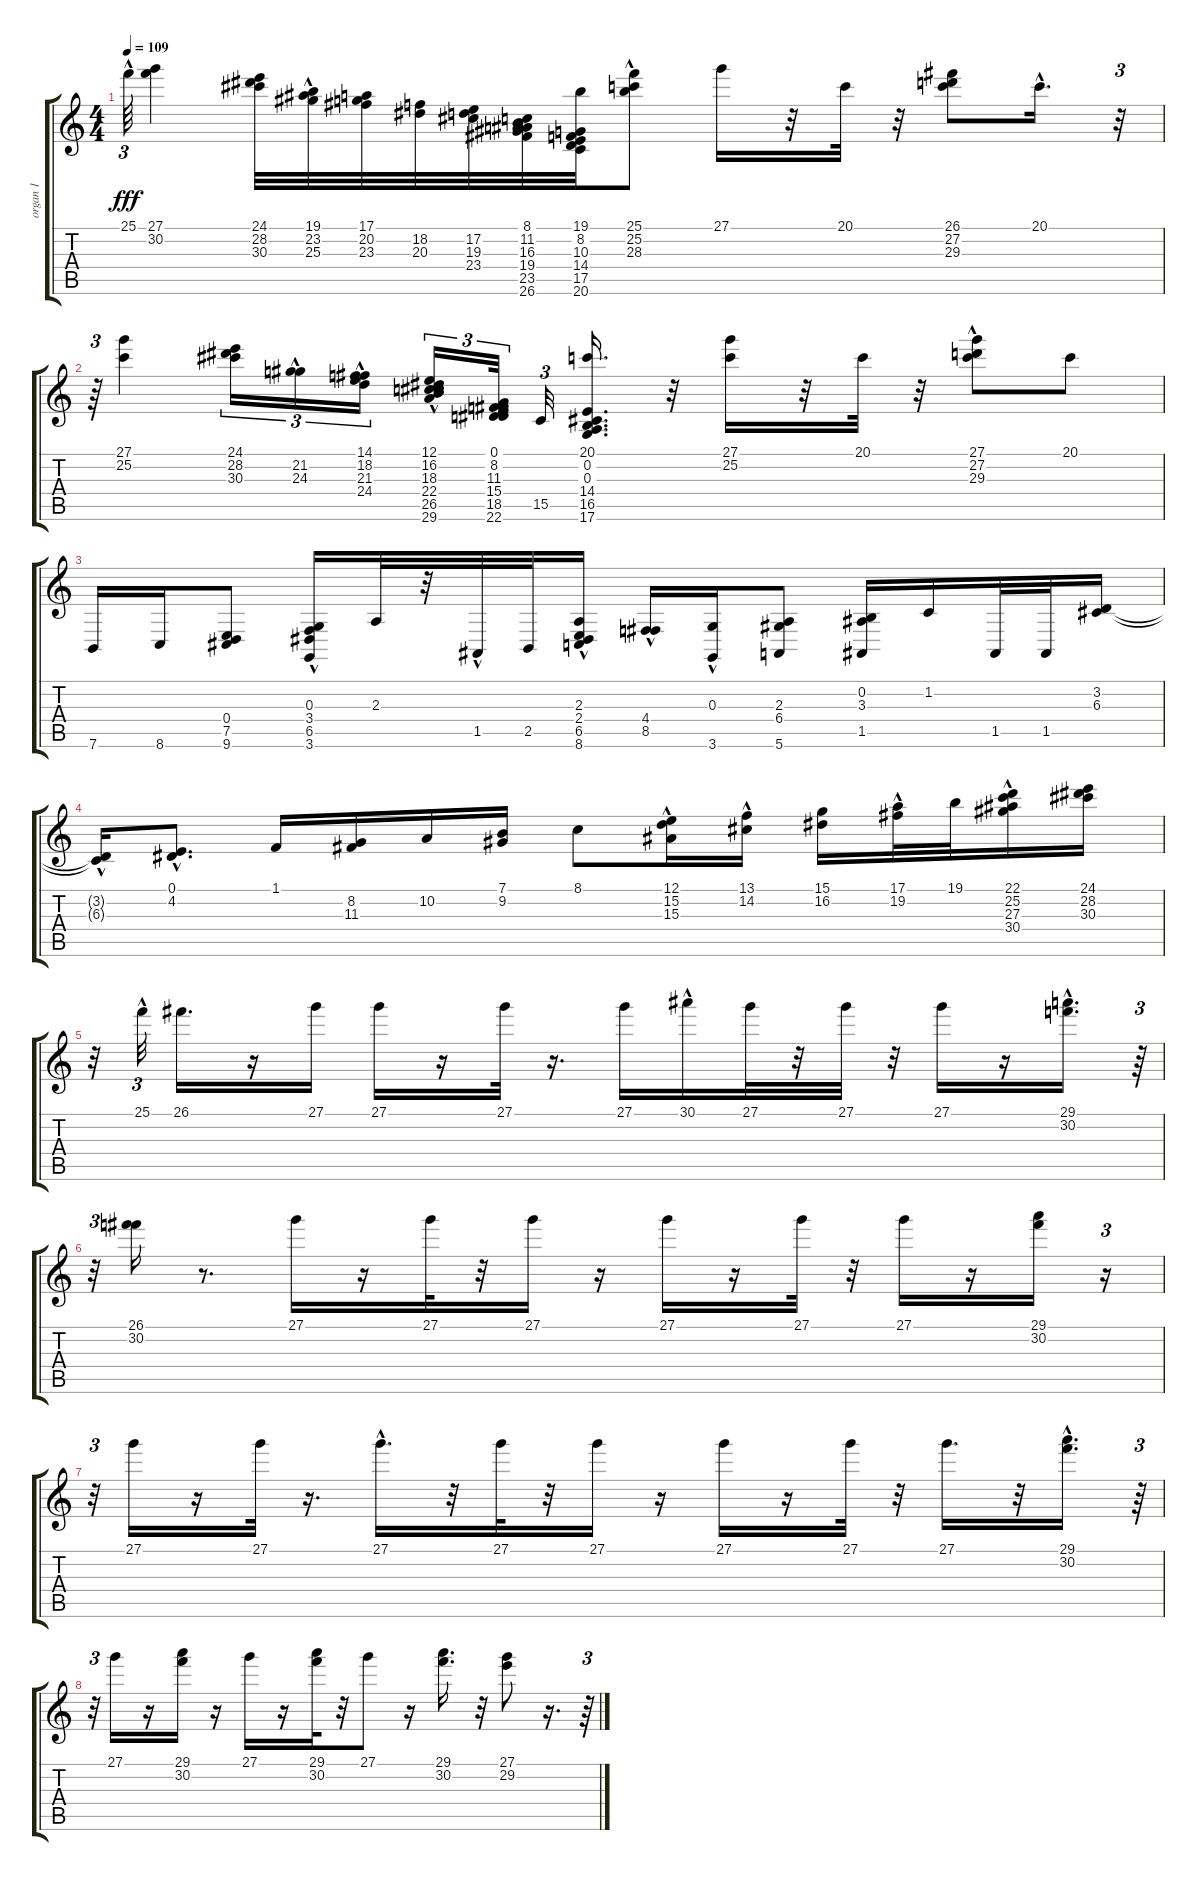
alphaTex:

\track ("organ 1" "organ 1") {instrument rockorgan}
\staff {score tabs}
\tuning (E4 B3 G3 D3 A2 E2) {hide}
\ts (4 4)
\tempo 109
\clef g2
\ks c
25.1{hac t}.64{tu (3 2) dy fff} (27.1 30.2).4 (24.1 28.2 30.3).32 (19.1 23.2 25.3{hac}).32 (17.1 20.2 23.3).32 (18.2 20.3).32 (17.2 19.3 23.4).32 (8.1 11.2 16.3 19.4 23.5 26.6).32 (19.1 8.2 10.3 14.4 17.5 20.6).32 (25.1 25.2{hac} 28.3).8 27.1.16 r.32 20.1.32 r.32 (26.1 27.2 29.3).8 20.1{hac}.16{d} r.32{tu (3 2)} |
r.64{tu (3 2)} (27.1 25.2).4 (24.1 28.2 30.3).16{tu (3 2)} (21.2{hac} 24.3{hac}).16{tu (3 2)} (14.1{hac} 18.2 21.3 24.4{hac}).16{tu (3 2)} (12.1 16.2 18.3 22.4 26.5{hac} 29.6).16{tu (3 2)} (0.1 8.2 11.3 15.4 18.5 22.6).32{tu (3 2)} 15.5.32{tu (3 2)} (20.1 0.2 0.3 14.4 16.5 17.6).16{d} r.32 (27.1 25.2).16 r.32 20.1.32 r.32 (27.1{hac} 27.2 29.3{hac}).8 20.1.8 |
7.6.16 8.6.16 (0.4 7.5 9.6).8 (0.3{hac} 3.4{hac} 6.5 3.6).16 2.3.32 r.32 1.5{hac}.32 2.5.32 (2.3 2.4 6.5{hac} 8.6{hac}).16 (4.4 8.5{hac}).16 (0.3{hac} 3.6).16 (2.3 6.4 5.6).8 (0.2 3.3 1.5).16 1.2.16 1.5.32 1.5.32 (3.2 6.3).16 |
(3.2{hac t} 6.3{hac t}).16 (0.1{hac} 4.2).8{d} 1.1.16 (8.2 11.3).16 10.2.16 (7.1 9.2).16 8.1.8 (12.1{hac} 15.2{hac} 15.3{hac}).16 (13.1{hac} 14.2).16 (15.1 16.2).16 (17.1 19.2{hac}).32 19.1.32 (22.1{hac} 25.2 27.3{hac} 30.4{hac}).16 (24.1 28.2 30.3).16 |
r.32 25.1{hac}.32{tu (3 2)} 26.1.16{d} r.16 27.1.16 27.1.16 r.16 27.1.32 r.16{d} 27.1.16 30.1{hac}.16 27.1.32 r.32 27.1.32 r.32 27.1.16 r.16 (29.1{hac} 30.2{hac}).16{d} r.64{tu (3 2)} |
r.32{tu (3 2)} (26.1 30.2).16 r.8{d} 27.1.16 r.16 27.1.32 r.32 27.1.16 r.16 27.1.16 r.16 27.1.32 r.32 27.1.16 r.16 (29.1 30.2).16 r.16{tu (3 2)} |
r.32{tu (3 2)} 27.1.16 r.16 27.1.32 r.16{d} 27.1{hac}.16{d} r.32 27.1.32 r.32 27.1.16 r.16 27.1.16 r.16 27.1.32 r.32 27.1.16{d} r.32 (29.1{hac} 30.2).16{d} r.64{tu (3 2)} |
r.32{tu (3 2)} 27.1.16 r.16 (29.1 30.2).16 r.16 27.1.16 r.16 (29.1 30.2).32 r.32 27.1.8 r.16 (29.1 30.2).16{d} r.32 (27.1 29.2).8 r.16{d} r.64{tu (3 2)}
